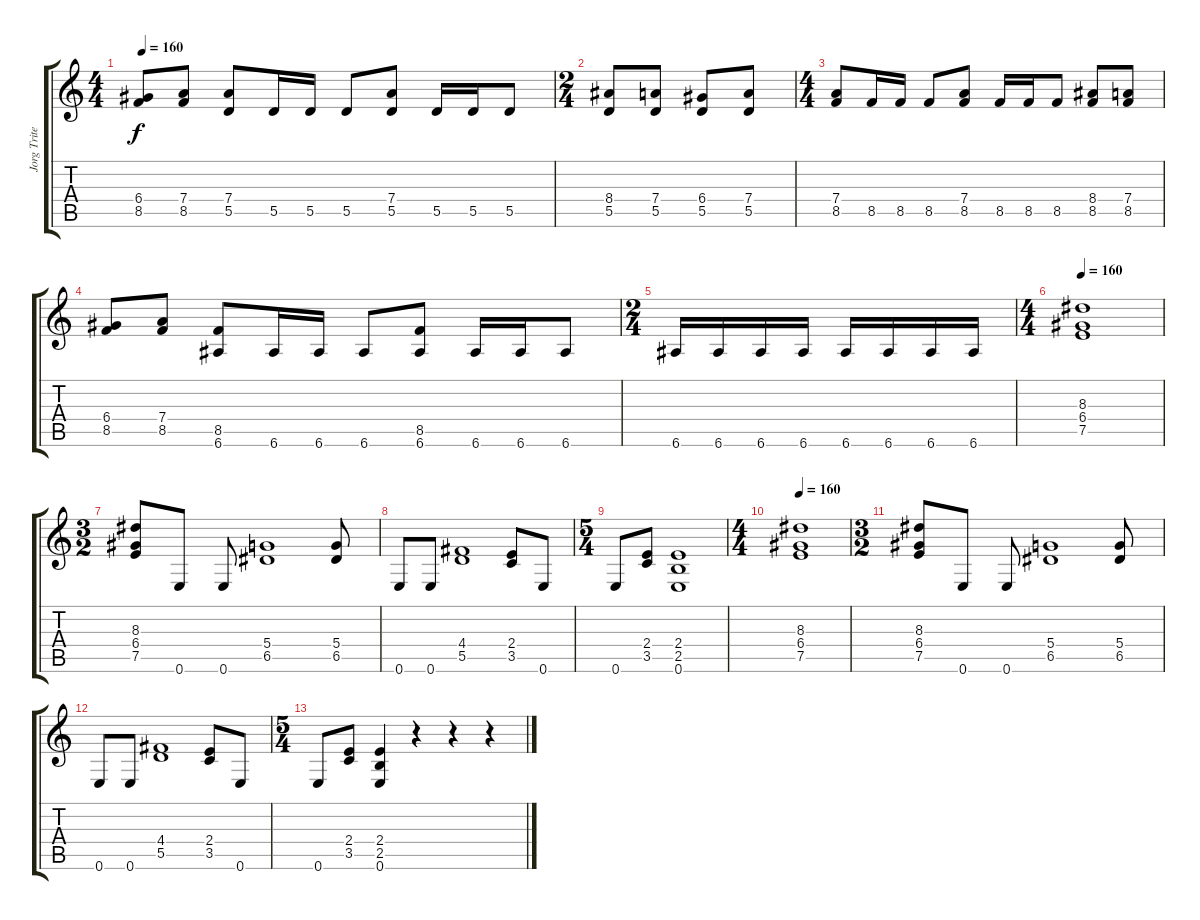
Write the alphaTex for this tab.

\track ("Jorg Tritez" "Jorg Trite") {instrument distortionguitar}
\staff {score tabs}
\tuning (E4 B3 G3 D3 A2 E2) {hide}
\ts (4 4)
\tempo 160
\clef g2
\ks c
(6.4 8.5).8{dy f} (7.4 8.5).8 (7.4 5.5).8 5.5.16 5.5.16 5.5.8 (7.4 5.5).8 5.5.16 5.5.16 5.5.8 |
\ts (2 4)
(8.4 5.5).8 (7.4 5.5).8 (6.4 5.5).8 (7.4 5.5).8 |
\ts (4 4)
(7.4 8.5).8 8.5.16 8.5.16 8.5.8 (7.4 8.5).8 8.5.16 8.5.16 8.5.8 (8.4 8.5).8 (7.4 8.5).8 |
(6.4 8.5).8 (7.4 8.5).8 (8.5 6.6).8 6.6.16 6.6.16 6.6.8 (8.5 6.6).8 6.6.16 6.6.16 6.6.8 |
\ts (2 4)
6.6.16 6.6.16 6.6.16 6.6.16 6.6.16 6.6.16 6.6.16 6.6.16 |
\ts (4 4)
\tempo 160
(8.3 6.4 7.5).1 |
\ts (3 2)
(8.3 6.4 7.5).8 0.6.8 0.6.8 (5.4 6.5).1 (5.4 6.5).8 |
0.6.8 0.6.8 (4.4 5.5).1 (2.4 3.5).8 0.6.8 |
\ts (5 4)
0.6.8 (2.4 3.5).8 (2.4 2.5 0.6).1 |
\ts (4 4)
\tempo 160
(8.3 6.4 7.5).1 |
\ts (3 2)
(8.3 6.4 7.5).8 0.6.8 0.6.8 (5.4 6.5).1 (5.4 6.5).8 |
0.6.8 0.6.8 (4.4 5.5).1 (2.4 3.5).8 0.6.8 |
\ts (5 4)
0.6.8 (2.4 3.5).8 (2.4 2.5 0.6).4 r.4 r.4 r.4
